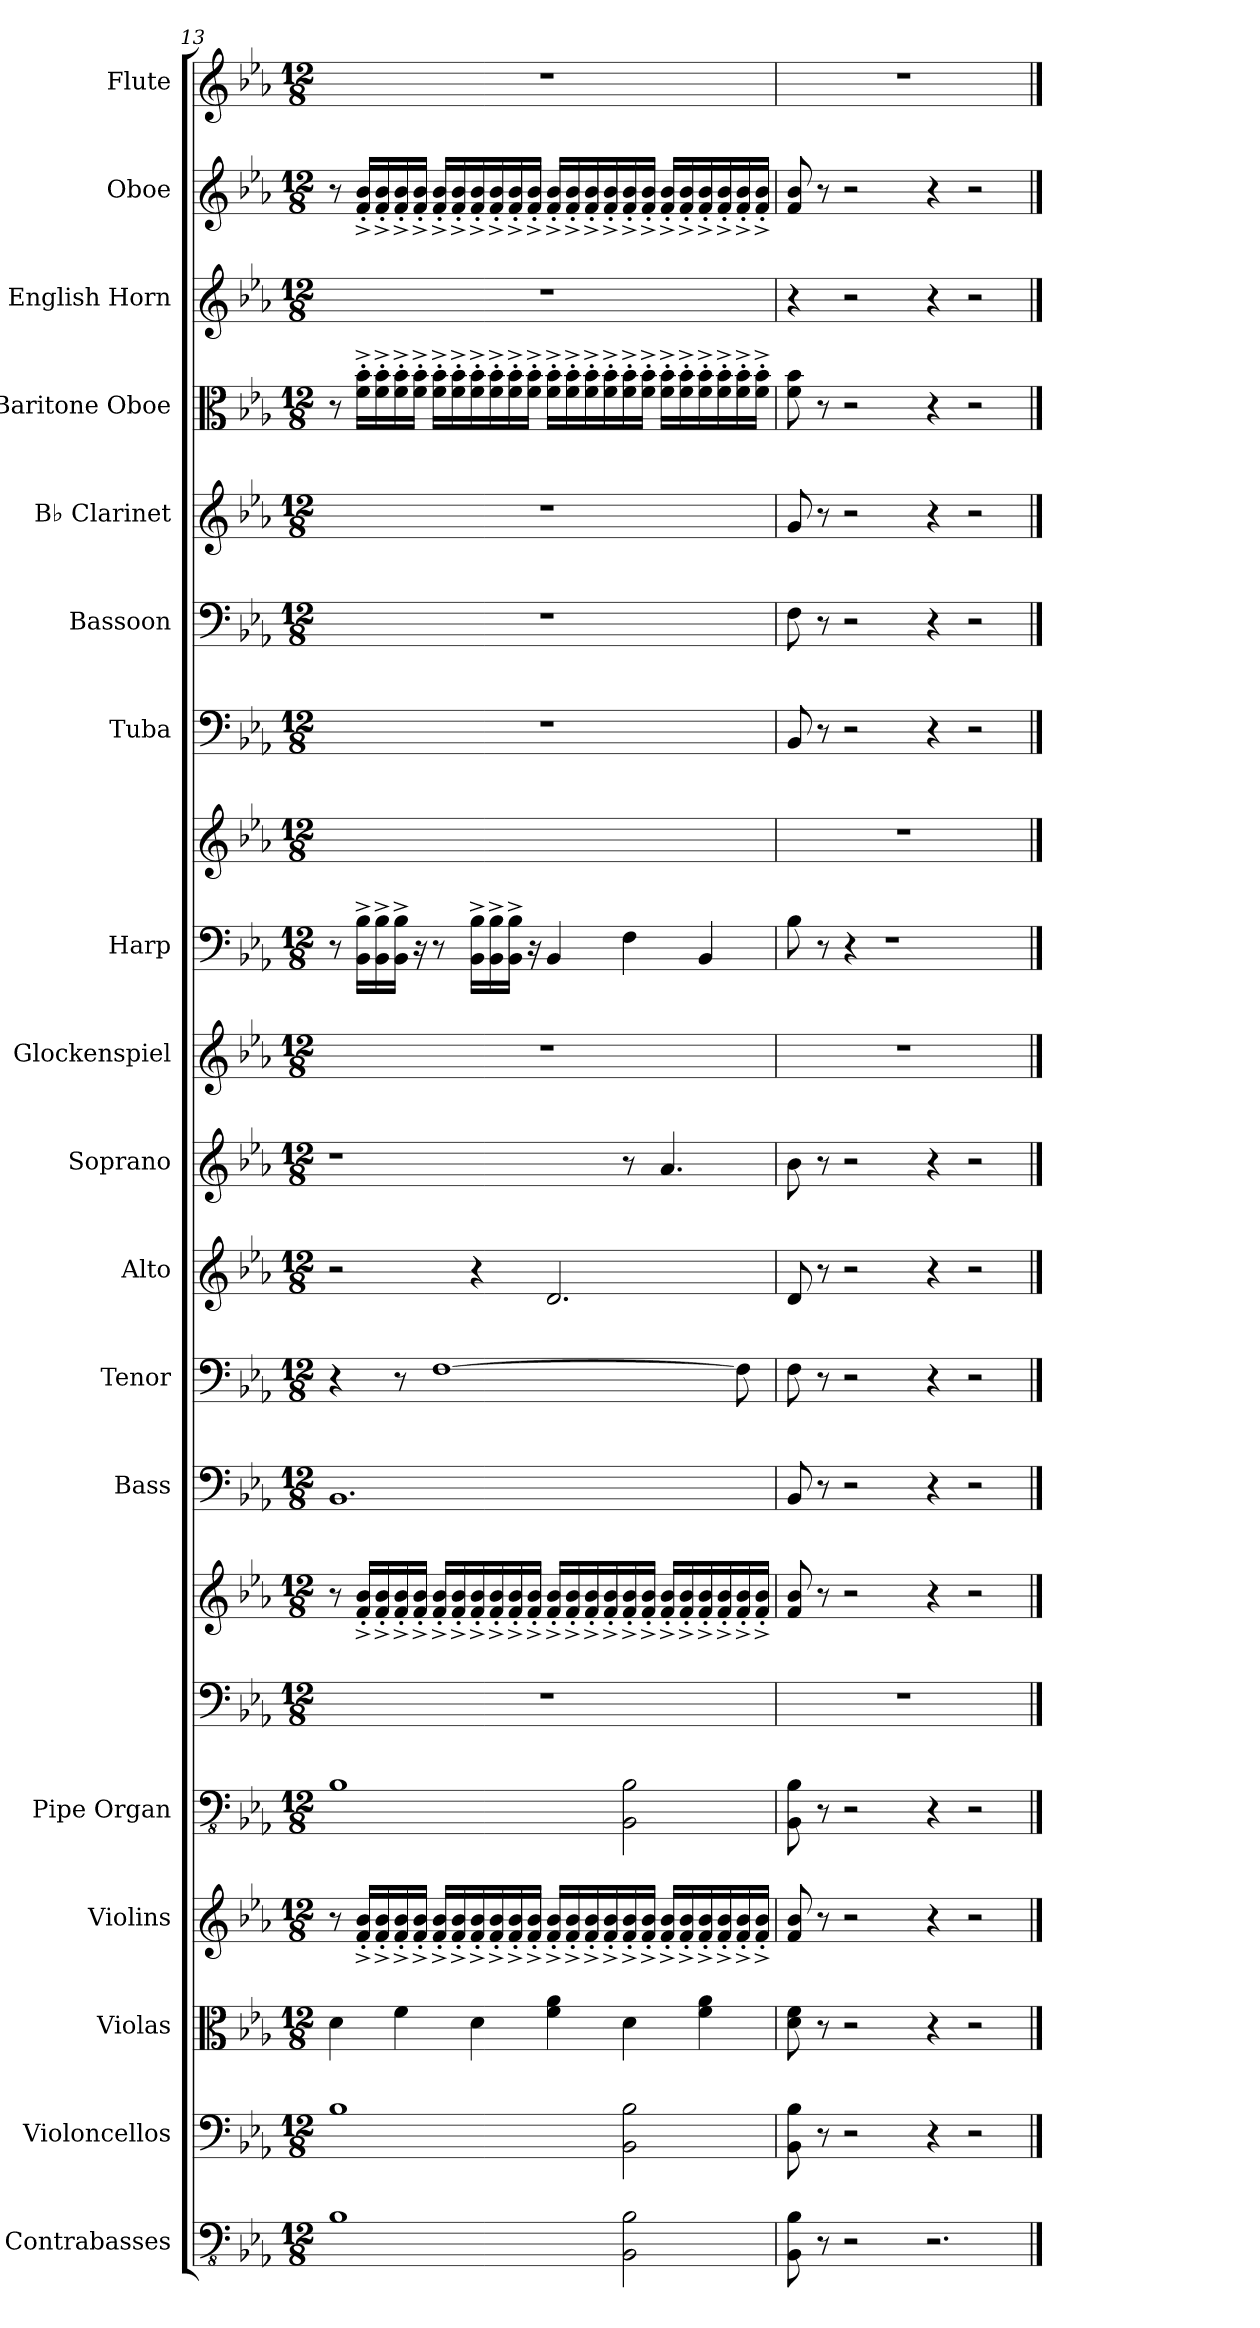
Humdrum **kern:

**kern	**kern	**kern	**kern	**kern	**kern	**kern	**kern	**kern	**kern	**kern	**kern	**kern	**kern	**kern	**kern	**kern	**kern	**kern	**kern	**kern
*part18	*part17	*part16	*part15	*part14	*part14	*part14	*part13	*part12	*part11	*part10	*part9	*part8	*part8	*part7	*part6	*part5	*part4	*part3	*part2	*part1
*staff21	*staff20	*staff19	*staff18	*staff17	*staff16	*staff15	*staff14	*staff13	*staff12	*staff11	*staff10	*staff9	*staff8	*staff7	*staff6	*staff5	*staff4	*staff3	*staff2	*staff1
*I"Contrabasses	*I"Violoncellos	*I"Violas	*I"Violins	*I"Pipe Organ	*	*	*I"Bass	*I"Tenor	*I"Alto	*I"Soprano	*I"Glockenspiel	*I"Harp	*	*I"Tuba	*I"Bassoon	*I"B♭ Clarinet	*I"Baritone Oboe	*I"English Horn	*I"Oboe	*I"Flute
*I'Cbs.	*I'Vcs.	*I'Vlas.	*I'Vlns.	*I'Org.	*	*	*I'B.	*I'T.	*I'A.	*I'S.	*I'Glk.	*I'Hrp.	*	*I'Tba.	*I'Bsn.	*I'B♭ Cl.	*I'Bar. Ob.	*I'E. Hn.	*I'Ob.	*I'Fl.
!!LO:PB:g=z
*clefFv4	*clefF4	*clefC3	*clefG2	*clefFv4	*clefF4	*clefG2	*clefF4	*clefF4	*clefG2	*clefG2	*clefG2	*clefF4	*clefG2	*clefF4	*clefF4	*clefG2	*clefC3	*clefG2	*clefG2	*clefG2
*	*	*	*	*	*	*	*	*	*	*	*ITrd-14c-24	*	*	*	*	*ITrd1c2	*	*ITrd4c7	*	*
*k[b-e-a-]	*k[b-e-a-]	*k[b-e-a-]	*k[b-e-a-]	*k[b-e-a-]	*k[b-e-a-]	*k[b-e-a-]	*k[b-e-a-]	*k[b-e-a-]	*k[b-e-a-]	*k[b-e-a-]	*k[b-e-a-]	*k[b-e-a-]	*k[b-e-a-]	*k[b-e-a-]	*k[b-e-a-]	*k[b-e-a-d-g-]	*k[b-e-a-]	*k[b-e-a-d-]	*k[b-e-a-]	*k[b-e-a-]
*M12/8	*M12/8	*M12/8	*M12/8	*M12/8	*M12/8	*M12/8	*M12/8	*M12/8	*M12/8	*M12/8	*M12/8	*M12/8	*M12/8	*M12/8	*M12/8	*M12/8	*M12/8	*M12/8	*M12/8	*M12/8
=13	=13	=13	=13	=13	=13	=13	=13	=13	=13	=13	=13	=13	=13	=13	=13	=13	=13	=13	=13	=13
1BB-	1B-	4d\	8r	1BB-	1.r	8r	1.BB-	4r	2r	1r	1.r	8r	1.ryy	1.r	1.r	1.r	8r	1.r	8r	1.r
.	.	.	16f/'^ 16b-/'^LL	.	.	16f/'^ 16b-/'^LL	.	.	.	.	.	16BB-\^ 16B-\^LL	.	.	.	.	16f\'^ 16b-\'^LL	.	16f/'^ 16b-/'^LL	.
.	.	.	16f/'^ 16b-/'^	.	.	16f/'^ 16b-/'^	.	.	.	.	.	16BB-\^ 16B-\^	.	.	.	.	16f\'^ 16b-\'^	.	16f/'^ 16b-/'^	.
.	.	4f\	16f/'^ 16b-/'^	.	.	16f/'^ 16b-/'^	.	8r	.	.	.	16BB-\^ 16B-\^JJ	.	.	.	.	16f\'^ 16b-\'^	.	16f/'^ 16b-/'^	.
.	.	.	16f/'^ 16b-/'^JJ	.	.	16f/'^ 16b-/'^JJ	.	.	.	.	.	16r	.	.	.	.	16f\'^ 16b-\'^JJ	.	16f/'^ 16b-/'^JJ	.
.	.	.	16f/'^ 16b-/'^LL	.	.	16f/'^ 16b-/'^LL	.	[1F	.	.	.	8r	.	.	.	.	16f\'^ 16b-\'^LL	.	16f/'^ 16b-/'^LL	.
.	.	.	16f/'^ 16b-/'^	.	.	16f/'^ 16b-/'^	.	.	.	.	.	.	.	.	.	.	16f\'^ 16b-\'^	.	16f/'^ 16b-/'^	.
.	.	4d\	16f/'^ 16b-/'^	.	.	16f/'^ 16b-/'^	.	.	4r	.	.	16BB-\^ 16B-\^LL	.	.	.	.	16f\'^ 16b-\'^	.	16f/'^ 16b-/'^	.
.	.	.	16f/'^ 16b-/'^	.	.	16f/'^ 16b-/'^	.	.	.	.	.	16BB-\^ 16B-\^	.	.	.	.	16f\'^ 16b-\'^	.	16f/'^ 16b-/'^	.
.	.	.	16f/'^ 16b-/'^	.	.	16f/'^ 16b-/'^	.	.	.	.	.	16BB-\^ 16B-\^JJ	.	.	.	.	16f\'^ 16b-\'^	.	16f/'^ 16b-/'^	.
.	.	.	16f/'^ 16b-/'^JJ	.	.	16f/'^ 16b-/'^JJ	.	.	.	.	.	16r	.	.	.	.	16f\'^ 16b-\'^JJ	.	16f/'^ 16b-/'^JJ	.
.	.	4f\ 4a-\	16f/'^ 16b-/'^LL	.	.	16f/'^ 16b-/'^LL	.	.	2.d/	.	.	4BB-/	.	.	.	.	16f\'^ 16b-\'^LL	.	16f/'^ 16b-/'^LL	.
.	.	.	16f/'^ 16b-/'^	.	.	16f/'^ 16b-/'^	.	.	.	.	.	.	.	.	.	.	16f\'^ 16b-\'^	.	16f/'^ 16b-/'^	.
.	.	.	16f/'^ 16b-/'^	.	.	16f/'^ 16b-/'^	.	.	.	.	.	.	.	.	.	.	16f\'^ 16b-\'^	.	16f/'^ 16b-/'^	.
.	.	.	16f/'^ 16b-/'^	.	.	16f/'^ 16b-/'^	.	.	.	.	.	.	.	.	.	.	16f\'^ 16b-\'^	.	16f/'^ 16b-/'^	.
2BBB-\ 2BB-\	2BB-\ 2B-\	4d\	16f/'^ 16b-/'^	2BBB-\ 2BB-\	.	16f/'^ 16b-/'^	.	.	.	8r	.	4F\	.	.	.	.	16f\'^ 16b-\'^	.	16f/'^ 16b-/'^	.
.	.	.	16f/'^ 16b-/'^JJ	.	.	16f/'^ 16b-/'^JJ	.	.	.	.	.	.	.	.	.	.	16f\'^ 16b-\'^JJ	.	16f/'^ 16b-/'^JJ	.
.	.	.	16f/'^ 16b-/'^LL	.	.	16f/'^ 16b-/'^LL	.	.	.	4.a-/	.	.	.	.	.	.	16f\'^ 16b-\'^LL	.	16f/'^ 16b-/'^LL	.
.	.	.	16f/'^ 16b-/'^	.	.	16f/'^ 16b-/'^	.	.	.	.	.	.	.	.	.	.	16f\'^ 16b-\'^	.	16f/'^ 16b-/'^	.
.	.	4f\ 4a-\	16f/'^ 16b-/'^	.	.	16f/'^ 16b-/'^	.	.	.	.	.	4BB-/	.	.	.	.	16f\'^ 16b-\'^	.	16f/'^ 16b-/'^	.
.	.	.	16f/'^ 16b-/'^	.	.	16f/'^ 16b-/'^	.	.	.	.	.	.	.	.	.	.	16f\'^ 16b-\'^	.	16f/'^ 16b-/'^	.
.	.	.	16f/'^ 16b-/'^	.	.	16f/'^ 16b-/'^	.	8F\]	.	.	.	.	.	.	.	.	16f\'^ 16b-\'^	.	16f/'^ 16b-/'^	.
.	.	.	16f/'^ 16b-/'^JJ	.	.	16f/'^ 16b-/'^JJ	.	.	.	.	.	.	.	.	.	.	16f\'^ 16b-\'^JJ	.	16f/'^ 16b-/'^JJ	.
=14	=14	=14	=14	=14	=14	=14	=14	=14	=14	=14	=14	=14	=14	=14	=14	=14	=14	=14	=14	=14
8BBB-\ 8BB-\	8BB-\ 8B-\	8d\ 8f\	8f/ 8b-/	8BBB-\ 8BB-\	1.r	8f/ 8b-/	8BB-/	8F\	8d/	8b-\	1.r	8B-\	1.r	8BB-/	8F\	8f/	8f\ 8b-\	4r	8f/ 8b-/	1.r
8r	8r	8r	8r	8r	.	8r	8r	8r	8r	8r	.	8r	.	8r	8r	8r	8r	.	8r	.
2r	2r	2r	2r	2r	.	2r	2r	2r	2r	2r	.	4r	.	2r	2r	2r	2r	2r	2r	.
.	.	.	.	.	.	.	.	.	.	.	.	1r	.	.	.	.	.	.	.	.
2.r	4r	4r	4r	4r	.	4r	4r	4r	4r	4r	.	.	.	4r	4r	4r	4r	4r	4r	.
.	2r	2r	2r	2r	.	2r	2r	2r	2r	2r	.	.	.	2r	2r	2r	2r	2r	2r	.
==	==	==	==	==	==	==	==	==	==	==	==	==	==	==	==	==	==	==	==	==
*-	*-	*-	*-	*-	*-	*-	*-	*-	*-	*-	*-	*-	*-	*-	*-	*-	*-	*-	*-	*-
